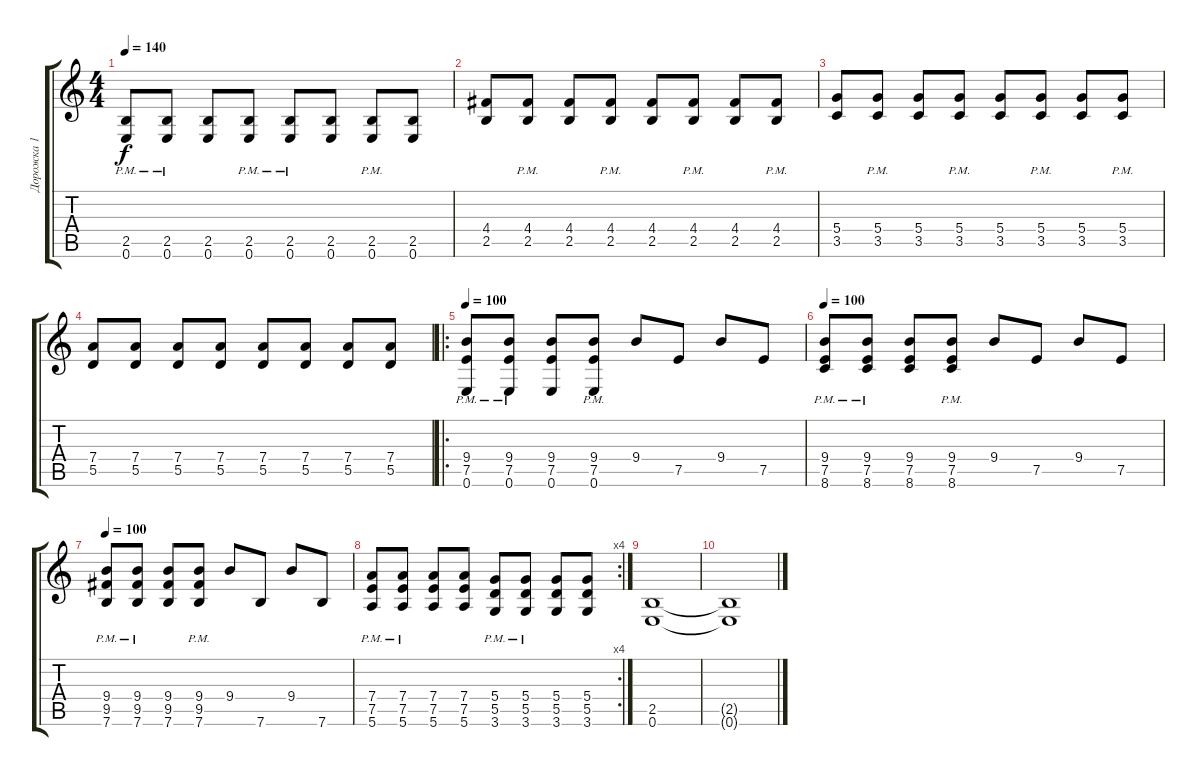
\track ("Дорожка 1" "Дорожка 1") {solo instrument distortionguitar}
\staff {score tabs}
\tuning (E4 B3 G3 D3 A2 E2) {hide}
\ts (4 4)
\tempo 140
\clef g2
\ks c
(2.5{pm} 0.6{pm}).8{dy f} (2.5{pm} 0.6{pm}).8 (2.5 0.6).8 (2.5{pm} 0.6{pm}).8 (2.5{pm} 0.6{pm}).8 (2.5 0.6).8 (2.5{pm} 0.6{pm}).8 (2.5 0.6).8 |
(4.4 2.5).8 (4.4{pm} 2.5{pm}).8 (4.4 2.5).8 (4.4{pm} 2.5{pm}).8 (4.4 2.5).8 (4.4{pm} 2.5{pm}).8 (4.4 2.5).8 (4.4{pm} 2.5{pm}).8 |
(5.4 3.5).8 (5.4 3.5{pm}).8 (5.4 3.5).8 (5.4 3.5{pm}).8 (5.4 3.5).8 (5.4{pm} 3.5{pm}).8 (5.4 3.5).8 (5.4{pm} 3.5{pm}).8 |
(7.4 5.5).8 (7.4 5.5).8 (7.4 5.5).8 (7.4 5.5).8 (7.4 5.5).8 (7.4 5.5).8 (7.4 5.5).8 (7.4 5.5).8 |
\ro
\tempo 100
(9.4{pm} 7.5{pm} 0.6{pm}).8 (9.4{pm} 7.5{pm} 0.6{pm}).8 (9.4 7.5 0.6).8 (9.4{pm} 7.5{pm} 0.6{pm}).8 9.4.8 7.5.8 9.4.8 7.5.8 |
\tempo 100
(9.4{pm} 7.5{pm} 8.6{pm}).8 (9.4{pm} 7.5{pm} 8.6{pm}).8 (9.4 7.5 8.6).8 (9.4{pm} 7.5{pm} 8.6{pm}).8 9.4.8 7.5.8 9.4.8 7.5.8 |
\tempo 100
(9.4{pm} 9.5{pm} 7.6{pm}).8 (9.4{pm} 9.5{pm} 7.6{pm}).8 (9.4 9.5 7.6).8 (9.4{pm} 9.5{pm} 7.6{pm}).8 9.4.8 7.6.8 9.4.8 7.6.8 |
\rc 4
(7.4{pm} 7.5{pm} 5.6{pm}).8 (7.4{pm} 7.5{pm} 5.6{pm}).8 (7.4 7.5 5.6).8 (7.4 7.5 5.6).8 (5.4{pm} 5.5{pm} 3.6{pm}).8 (5.4{pm} 5.5{pm} 3.6{pm}).8 (5.4 5.5 3.6).8 (5.4 5.5 3.6).8 |
(2.5 0.6).1 |
(2.5{t} 0.6{t}).1
